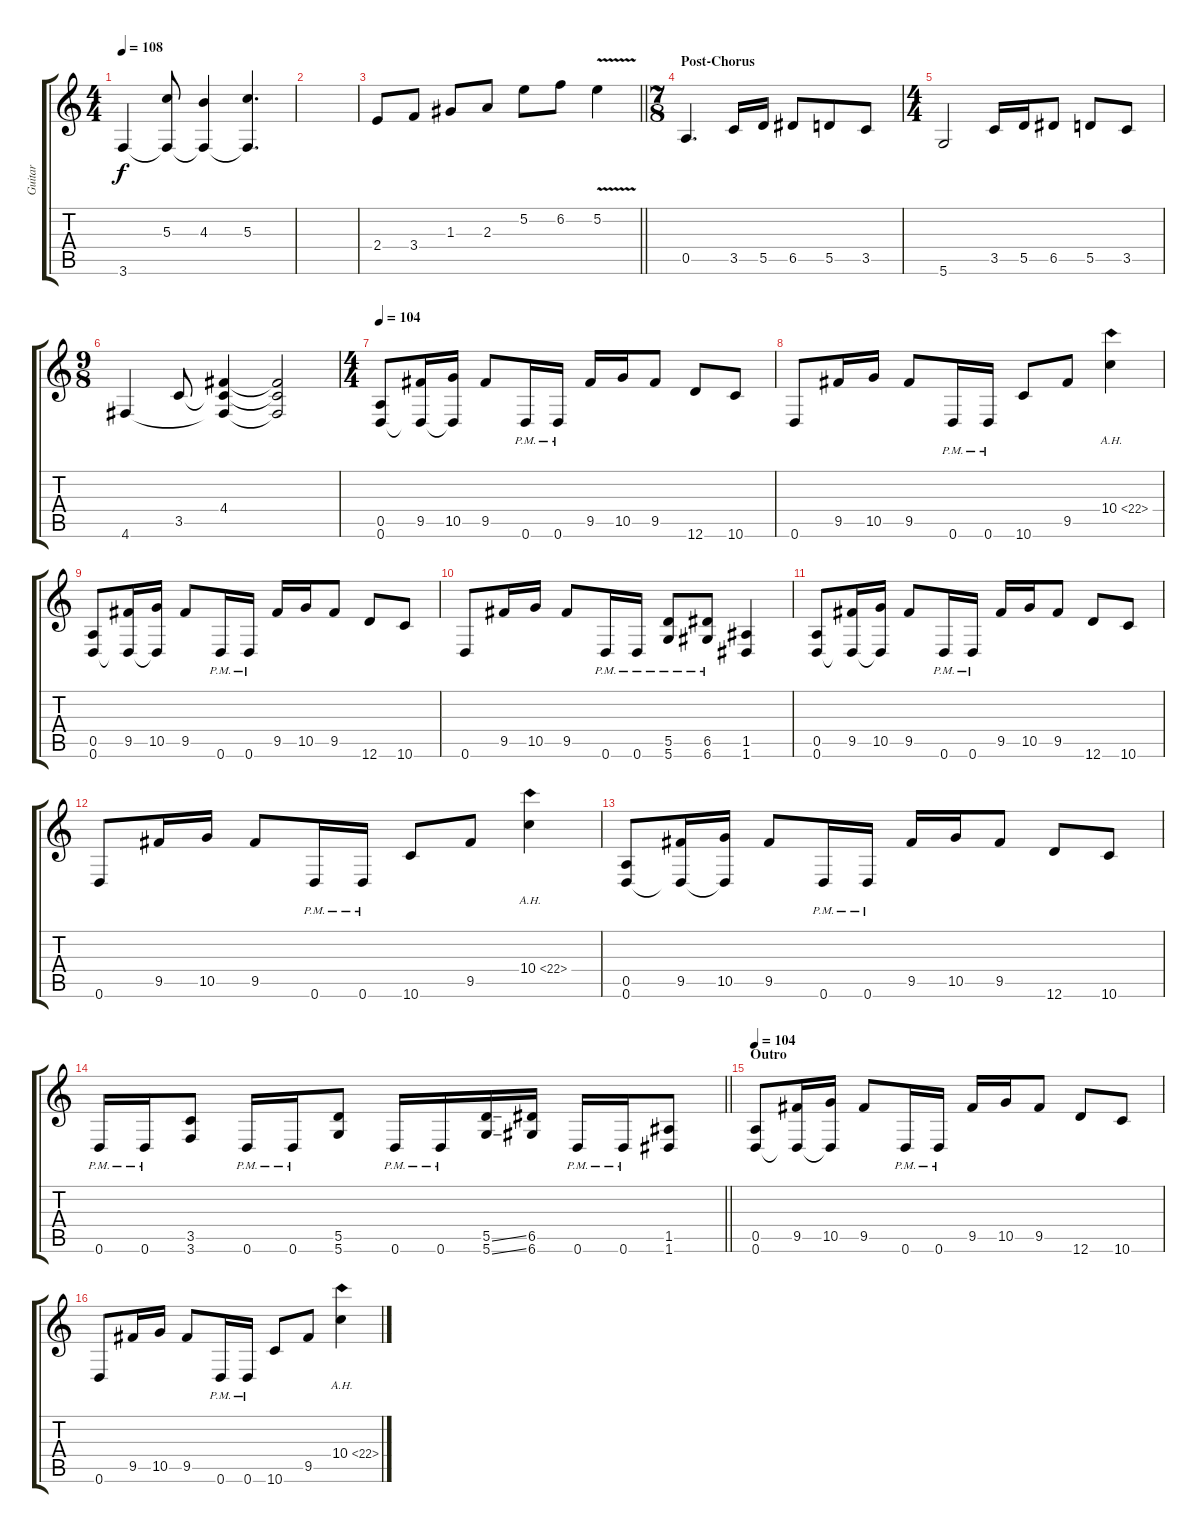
\track ("Guitar" "Guitar") {instrument electricguitarjazz}
\staff {score tabs}
\tuning (E4 B3 G3 D3 A2 D2) {hide}
\ts (4 4)
\tempo 108
\clef g2
\ks c
3.6.4{dy f} (5.3 3.6{t}).8 (4.3 3.6{t}).4 (5.3 3.6{t}).4{d} |
|
\barLineRight lightlight
2.4.8 3.4.8 1.3.8 2.3.8 5.2.8 6.2.8 5.2{v}.4 |
\ts (7 8)
\section ("" "Post-Chorus")
0.5.4{d balance 8} 3.5.16 5.5.16 6.5.8 5.5.8 3.5.8 |
\ts (4 4)
5.6.2 3.5.16 5.5.16 6.5.8 5.5.8 3.5.8 |
\ts (9 8)
4.6.4 3.5.8 (4.4 3.5{t} 4.6{t}).4 (4.4{t} 3.5{t} 4.6{t}).2 |
\ts (4 4)
\tempo 104
(0.5 0.6).8 (9.5 0.6{t}).16 (10.5 0.6{t}).16 9.5.8 0.6{pm}.16 0.6{pm}.16 9.5.16 10.5.16 9.5.8 12.6.8 10.6.8 |
0.6.8 9.5.16 10.5.16 9.5.8 0.6{pm}.16 0.6{pm}.16 10.6.8 9.5.8 10.4{ah 12}.4 |
(0.5 0.6).8 (9.5 0.6{t}).16 (10.5 0.6{t}).16 9.5.8 0.6{pm}.16 0.6{pm}.16 9.5.16 10.5.16 9.5.8 12.6.8 10.6.8 |
0.6.8 9.5.16 10.5.16 9.5.8 0.6{pm}.16 0.6{pm}.16 (5.5{pm} 5.6{pm}).8 (6.5{pm} 6.6{pm}).8 (1.5 1.6).4 |
(0.5 0.6).8 (9.5 0.6{t}).16 (10.5 0.6{t}).16 9.5.8 0.6{pm}.16 0.6{pm}.16 9.5.16 10.5.16 9.5.8 12.6.8 10.6.8 |
0.6.8 9.5.16 10.5.16 9.5.8 0.6{pm}.16 0.6{pm}.16 10.6.8 9.5.8 10.4{ah 12}.4 |
(0.5 0.6).8 (9.5 0.6{t}).16 (10.5 0.6{t}).16 9.5.8 0.6{pm}.16 0.6{pm}.16 9.5.16 10.5.16 9.5.8 12.6.8 10.6.8 |
\barLineRight lightlight
0.6{pm}.16 0.6{pm}.16 (3.5 3.6).8 0.6{pm}.16 0.6{pm}.16 (5.5 5.6).8 0.6{pm}.16 0.6{pm}.16 (5.5{ss} 5.6{ss}).16 (6.5 6.6).16 0.6{pm}.16 0.6{pm}.16 (1.5 1.6).8 |
\section ("" "Outro")
\tempo 104
(0.5 0.6).8 (9.5 0.6{t}).16 (10.5 0.6{t}).16 9.5.8 0.6{pm}.16 0.6{pm}.16 9.5.16 10.5.16 9.5.8 12.6.8 10.6.8 |
0.6.8 9.5.16 10.5.16 9.5.8 0.6{pm}.16 0.6{pm}.16 10.6.8 9.5.8 10.4{ah 12}.4
